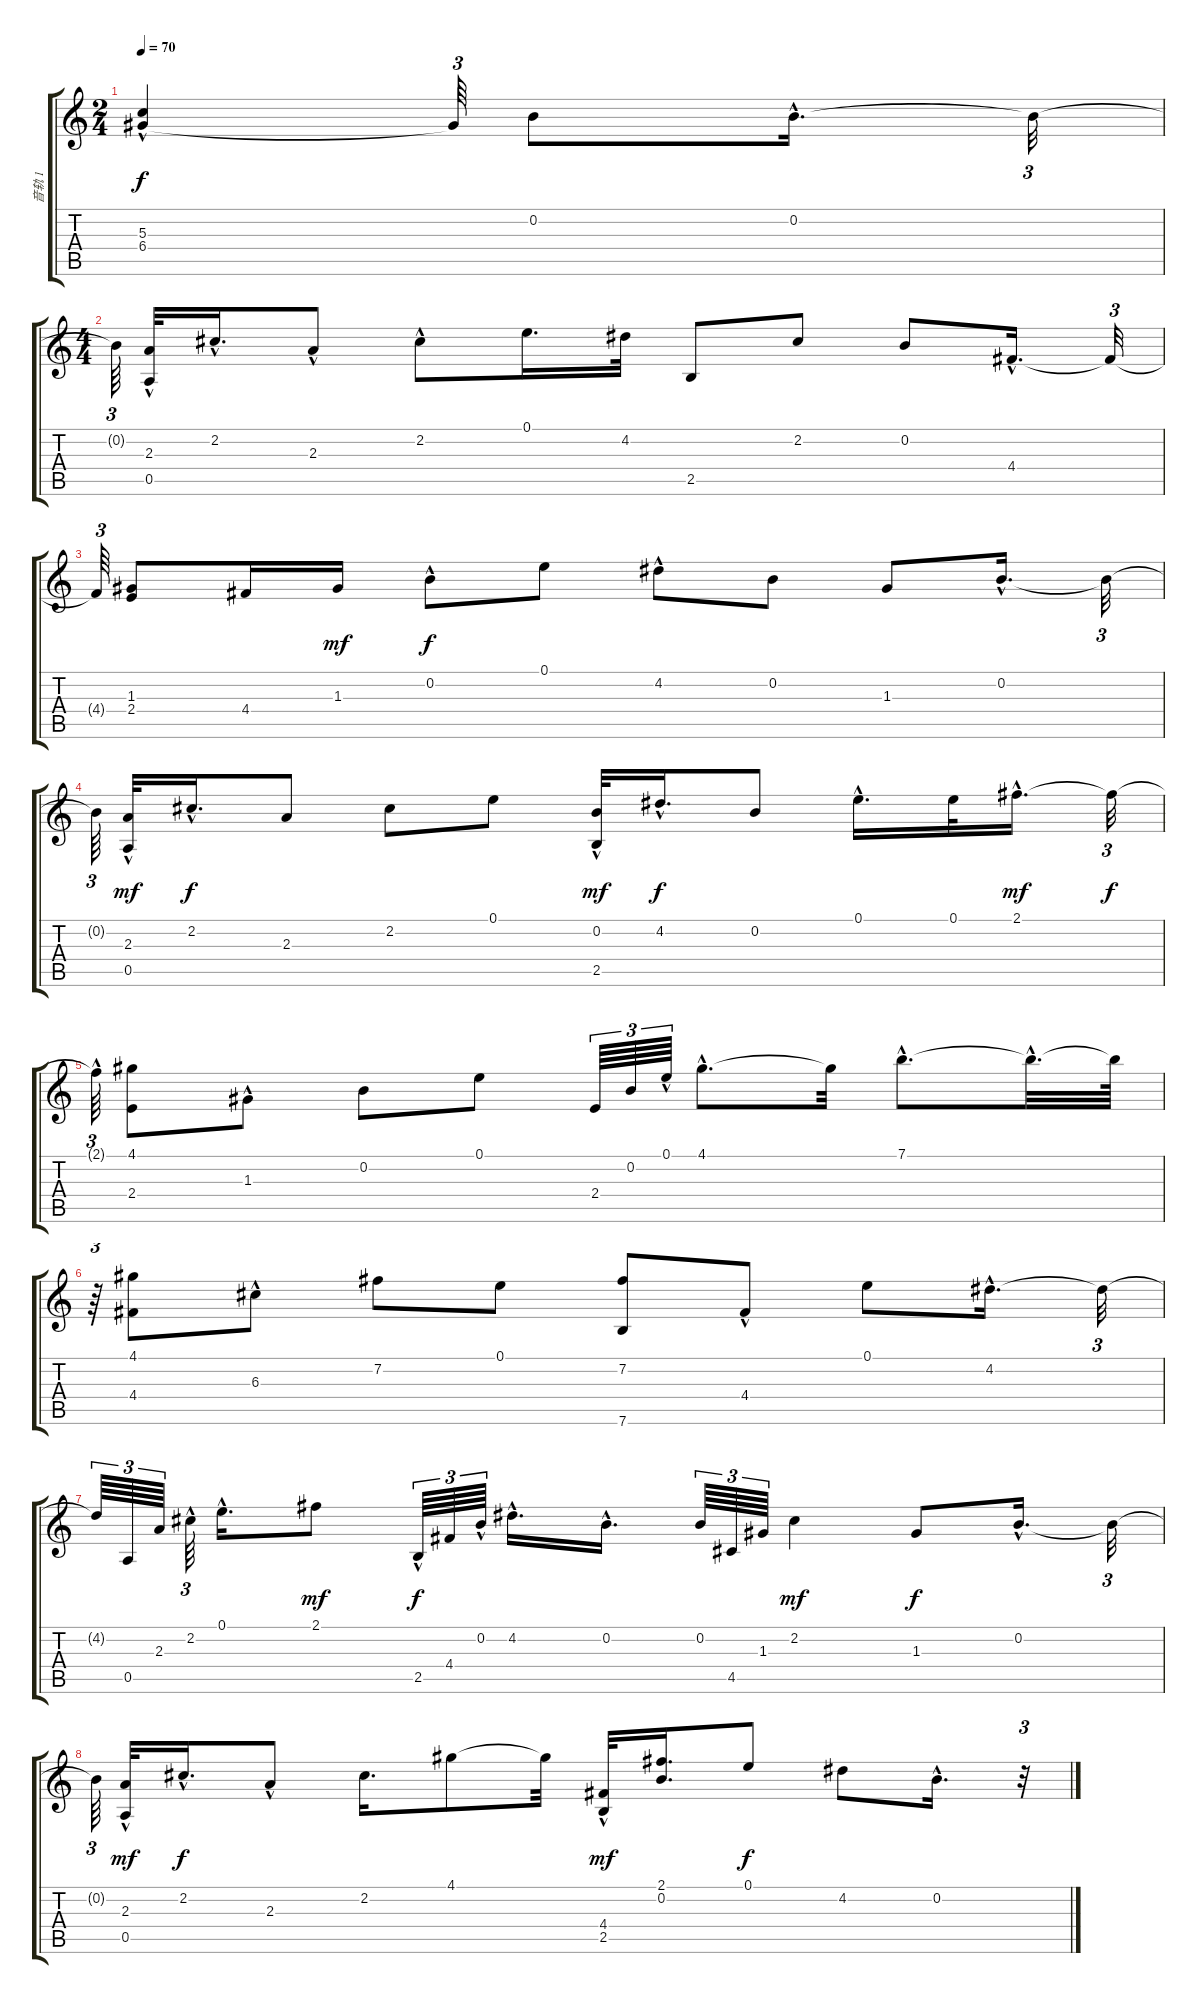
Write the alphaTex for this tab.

\track ("音轨 1" "音轨 1") {instrument acousticguitarnylon}
\staff {score tabs}
\tuning (E4 B3 G3 D3 A2 E2) {hide}
\ts (2 4)
\tempo 70
\clef g2
\ks c
(5.3{hac t} 6.4{t}).4{dy f} 6.4{t}.64{tu (3 2)} 0.2.8 0.2{hac}.16{d} 0.2{t}.32{tu (3 2)} |
\ts (4 4)
0.2{t}.64{tu (3 2)} (2.3{hac} 0.5).32 2.2{hac}.16{d} 2.3{hac}.8 2.2{hac}.8 0.1.16{d} 4.2.32 2.5.8 2.2.8 0.2.8 4.4{hac}.16{d} 4.4{t}.32{tu (3 2)} |
4.4{t}.64{tu (3 2)} (1.3 2.4).8 4.4.16 1.3.16{dy mf} 0.2{hac}.8{dy f} 0.1.8 4.2{hac}.8 0.2.8 1.3.8 0.2{hac}.16{d} 0.2{t}.32{tu (3 2)} |
0.2{t}.64{tu (3 2)} (2.3{hac} 0.5).32{dy mf} 2.2{hac}.16{d dy f} 2.3.8 2.2.8 0.1.8 (0.2{hac} 2.5).32{dy mf} 4.2{hac}.16{d dy f} 0.2.8 0.1{hac}.16{d} 0.1.32 2.1{hac}.16{d dy mf} 2.1{t}.32{tu (3 2) dy f} |
2.1{hac t}.64{tu (3 2)} (4.1 2.4).8 1.3{hac}.8 0.2.8 0.1.8 2.4.64{tu (3 2)} 0.2.64{tu (3 2)} 0.1{hac}.64{tu (3 2)} 4.1{hac}.8{d} 4.1{t}.32 7.1{hac}.8{d} 7.1{hac t}.32{d} 7.1{t}.64 |
r.64{tu (3 2)} (4.1 4.4).8 6.3{hac}.8 7.2.8 0.1.8 (7.2 7.6).8 4.4{hac}.8 0.1.8 4.2{hac}.16{d} 4.2{t}.32{tu (3 2)} |
4.2{t}.64{tu (3 2)} 0.5.64{tu (3 2)} 2.3.64{tu (3 2)} 2.2{hac}.64{tu (3 2)} 0.1{hac}.16{d} 2.1.8{dy mf} 2.5{hac}.64{tu (3 2) dy f} 4.4.64{tu (3 2)} 0.2{hac}.64{tu (3 2)} 4.2{hac}.16{d} 0.2{hac}.16{d} 0.2.64{tu (3 2)} 4.5.64{tu (3 2)} 1.3.64{tu (3 2)} 2.2.4{dy mf} 1.3.8{dy f} 0.2{hac}.16{d} 0.2{t}.32{tu (3 2)} |
0.2{t}.64{tu (3 2)} (2.3{hac} 0.5).32{dy mf} 2.2{hac}.16{d dy f} 2.3{hac}.8 2.2.16{d} 4.1.8 4.1{t}.32 (4.4{hac} 2.5).32{dy mf} (2.1 0.2).16{d} 0.1.8{dy f} 4.2.8 0.2{hac}.16{d} r.32{tu (3 2)}
